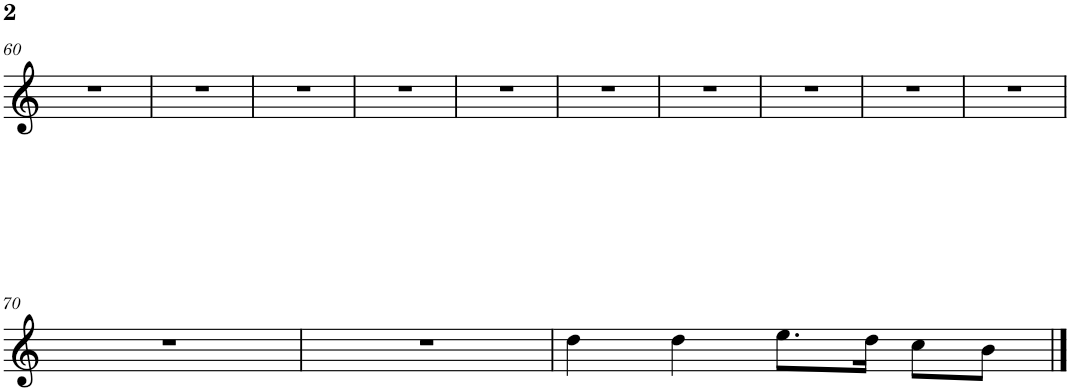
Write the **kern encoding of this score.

**kern
*part1
*staff1
*I"Bb Trumpet
*I'Bb Tpt.
!!LO:PB:g=z
*clefG2
*Trd1c2
*k[]
*M4/4
=60
1r
=61
1r
=62
1r
=63
1r
=64
1r
=65
1r
=66
1r
=67
1r
=68
1r
=69
1r
!!LO:LB:g=z
=70
1r
=71
1r
=72
4dd\
4dd\
8.ee\L
16dd\Jk
8cc\L
8b\J
==
*-
